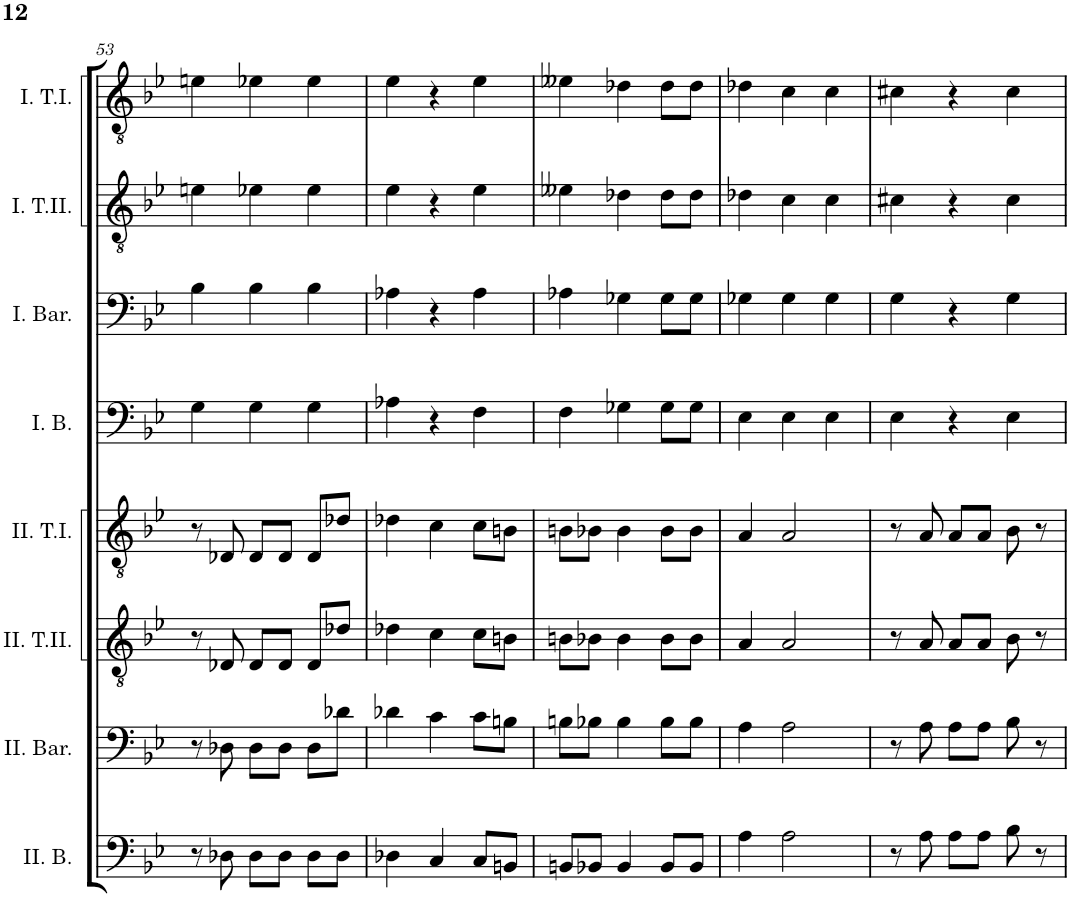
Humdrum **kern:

**kern	**kern	**kern	**kern	**kern	**kern	**kern	**kern
*part8	*part7	*part6	*part5	*part4	*part3	*part2	*part1
*staff8	*staff7	*staff6	*staff5	*staff4	*staff3	*staff2	*staff1
*I"II. Bas	*I"II. Baryton	*I"II. Tenor II.	*I"II. Tenor I.	*I"I. Bas	*I"I. Baryton	*I"I. Tenor II.	*I"I. Tenor I.
*I'II. B.	*I'II. Bar.	*I'II. T.II.	*I'II. T.I.	*I'I. B.	*I'I. Bar.	*I'I. T.II.	*I'I. T.I.
!!LO:PB:g=z
*clefF4	*clefF4	*clefGv2	*clefGv2	*clefF4	*clefF4	*clefGv2	*clefGv2
*k[b-e-]	*k[b-e-]	*k[b-e-]	*k[b-e-]	*k[b-e-]	*k[b-e-]	*k[b-e-]	*k[b-e-]
*M3/4	*M3/4	*M3/4	*M3/4	*M3/4	*M3/4	*M3/4	*M3/4
=53	=53	=53	=53	=53	=53	=53	=53
8r	8r	8r	8r	4G\	4B-\	4en\	4en\
8D-X\	8D-X\	8D-X/	8D-X/	.	.	.	.
8D-\L	8D-\L	8D-/L	8D-/L	4G\	4B-\	4e-X\	4e-X\
8D-\J	8D-\J	8D-/J	8D-/J	.	.	.	.
8D-\L	8D-\L	8D-/L	8D-/L	4G\	4B-\	4e-\	4e-\
8D-\J	8d-X\J	8d-X/J	8d-X/J	.	.	.	.
=54	=54	=54	=54	=54	=54	=54	=54
4D-X\	4d-X\	4d-X\	4d-X\	4A-X\	4A-X\	4e-\	4e-\
4C/	4c\	4c\	4c\	4r	4r	4r	4r
8C/L	8c\L	8c\L	8c\L	4F\	4A-\	4e-\	4e-\
8BBn/J	8Bn\J	8Bn\J	8Bn\J	.	.	.	.
=55	=55	=55	=55	=55	=55	=55	=55
8BBn/L	8Bn\L	8Bn\L	8Bn\L	4F\	4A-X\	4e--X\	4e--X\
8BB-X/J	8B-X\J	8B-X\J	8B-X\J	.	.	.	.
4BB-/	4B-\	4B-\	4B-\	4G-X\	4G-X\	4d-X\	4d-X\
8BB-/L	8B-\L	8B-\L	8B-\L	8G-\L	8G-\L	8d-\L	8d-\L
8BB-/J	8B-\J	8B-\J	8B-\J	8G-\J	8G-\J	8d-\J	8d-\J
=56	=56	=56	=56	=56	=56	=56	=56
4A\	4A\	4A/	4A/	4E-\	4G-X\	4d-X\	4d-X\
2A\	2A\	2A/	2A/	4E-\	4G-\	4c\	4c\
.	.	.	.	4E-\	4G-\	4c\	4c\
=57	=57	=57	=57	=57	=57	=57	=57
8r	8r	8r	8r	4E-\	4G\	4c#X\	4c#X\
8A\	8A\	8A/	8A/	.	.	.	.
8A\L	8A\L	8A/L	8A/L	4r	4r	4r	4r
8A\J	8A\J	8A/J	8A/J	.	.	.	.
8B-\	8B-\	8B-\	8B-\	4E-\	4G\	4c#\	4c#\
8r	8r	8r	8r	.	.	.	.
=	=	=	=	=	=	=	=
*-	*-	*-	*-	*-	*-	*-	*-
